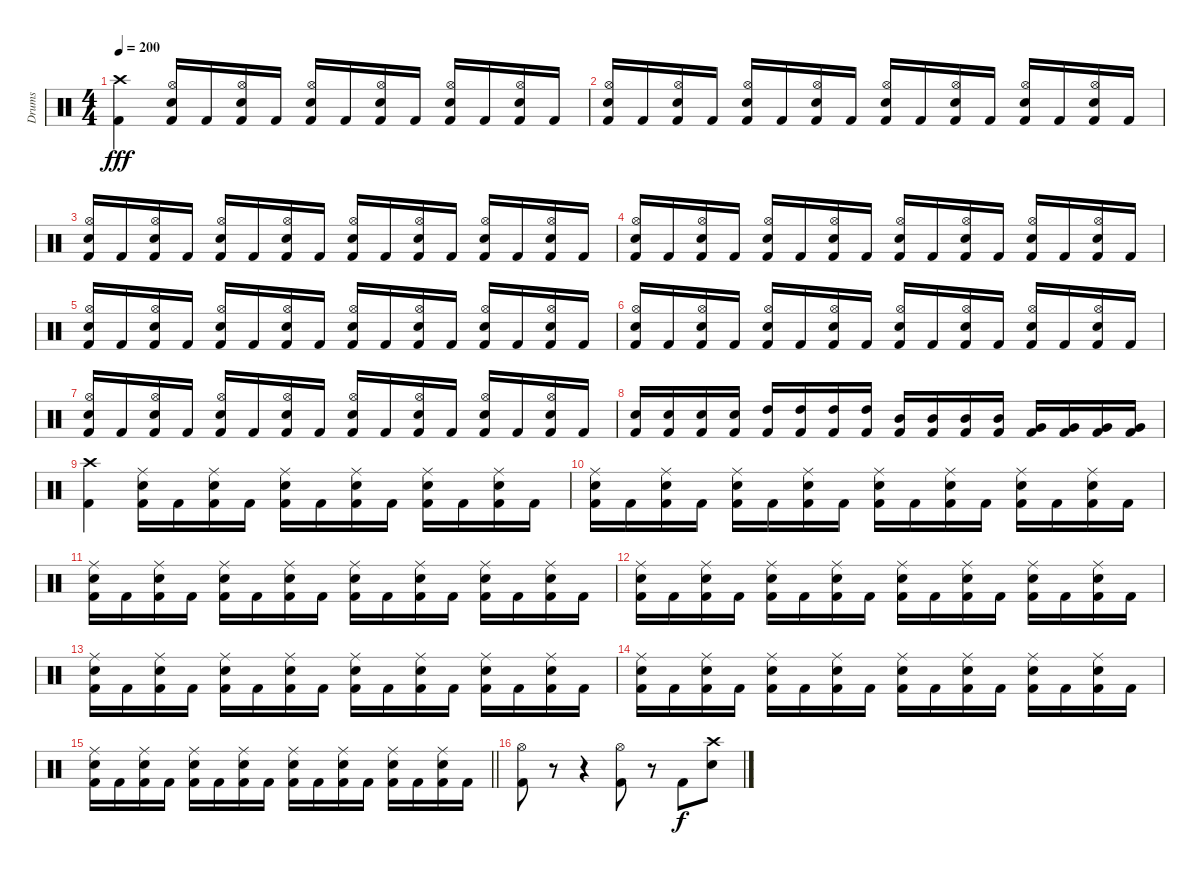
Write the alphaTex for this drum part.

\track ("Drums" "Drums") {instrument percussion}
\staff {score}
\articulation defaults
\ts (4 4)
\tempo 200
\clef neutral
\ks c
("Crash high (hit)" "Kick (hit) 2").4{dy fff} ("Hi-Hat (open)" "Electric Snare (hit)" "Kick (hit) 2").16 "Kick (hit) 2".16 ("Hi-Hat (open)" "Electric Snare (hit)" "Kick (hit) 2").16 "Kick (hit) 2".16 ("Hi-Hat (open)" "Electric Snare (hit)" "Kick (hit) 2").16 "Kick (hit) 2".16 ("Hi-Hat (open)" "Electric Snare (hit)" "Kick (hit) 2").16 "Kick (hit) 2".16 ("Hi-Hat (open)" "Electric Snare (hit)" "Kick (hit) 2").16 "Kick (hit) 2".16 ("Hi-Hat (open)" "Electric Snare (hit)" "Kick (hit) 2").16 "Kick (hit) 2".16 |
("Hi-Hat (open)" "Electric Snare (hit)" "Kick (hit) 2").16 "Kick (hit) 2".16 ("Hi-Hat (open)" "Electric Snare (hit)" "Kick (hit) 2").16 "Kick (hit) 2".16 ("Hi-Hat (open)" "Electric Snare (hit)" "Kick (hit) 2").16 "Kick (hit) 2".16 ("Hi-Hat (open)" "Electric Snare (hit)" "Kick (hit) 2").16 "Kick (hit) 2".16 ("Hi-Hat (open)" "Electric Snare (hit)" "Kick (hit) 2").16 "Kick (hit) 2".16 ("Hi-Hat (open)" "Electric Snare (hit)" "Kick (hit) 2").16 "Kick (hit) 2".16 ("Hi-Hat (open)" "Electric Snare (hit)" "Kick (hit) 2").16 "Kick (hit) 2".16 ("Hi-Hat (open)" "Electric Snare (hit)" "Kick (hit) 2").16 "Kick (hit) 2".16 |
("Hi-Hat (open)" "Electric Snare (hit)" "Kick (hit) 2").16 "Kick (hit) 2".16 ("Hi-Hat (open)" "Electric Snare (hit)" "Kick (hit) 2").16 "Kick (hit) 2".16 ("Hi-Hat (open)" "Electric Snare (hit)" "Kick (hit) 2").16 "Kick (hit) 2".16 ("Hi-Hat (open)" "Electric Snare (hit)" "Kick (hit) 2").16 "Kick (hit) 2".16 ("Hi-Hat (open)" "Electric Snare (hit)" "Kick (hit) 2").16 "Kick (hit) 2".16 ("Hi-Hat (open)" "Electric Snare (hit)" "Kick (hit) 2").16 "Kick (hit) 2".16 ("Hi-Hat (open)" "Electric Snare (hit)" "Kick (hit) 2").16 "Kick (hit) 2".16 ("Hi-Hat (open)" "Electric Snare (hit)" "Kick (hit) 2").16 "Kick (hit) 2".16 |
("Hi-Hat (open)" "Electric Snare (hit)" "Kick (hit) 2").16 "Kick (hit) 2".16 ("Hi-Hat (open)" "Electric Snare (hit)" "Kick (hit) 2").16 "Kick (hit) 2".16 ("Hi-Hat (open)" "Electric Snare (hit)" "Kick (hit) 2").16 "Kick (hit) 2".16 ("Hi-Hat (open)" "Electric Snare (hit)" "Kick (hit) 2").16 "Kick (hit) 2".16 ("Hi-Hat (open)" "Electric Snare (hit)" "Kick (hit) 2").16 "Kick (hit) 2".16 ("Hi-Hat (open)" "Electric Snare (hit)" "Kick (hit) 2").16 "Kick (hit) 2".16 ("Hi-Hat (open)" "Electric Snare (hit)" "Kick (hit) 2").16 "Kick (hit) 2".16 ("Hi-Hat (open)" "Electric Snare (hit)" "Kick (hit) 2").16 "Kick (hit) 2".16 |
("Hi-Hat (open)" "Electric Snare (hit)" "Kick (hit) 2").16 "Kick (hit) 2".16 ("Hi-Hat (open)" "Electric Snare (hit)" "Kick (hit) 2").16 "Kick (hit) 2".16 ("Hi-Hat (open)" "Electric Snare (hit)" "Kick (hit) 2").16 "Kick (hit) 2".16 ("Hi-Hat (open)" "Electric Snare (hit)" "Kick (hit) 2").16 "Kick (hit) 2".16 ("Hi-Hat (open)" "Electric Snare (hit)" "Kick (hit) 2").16 "Kick (hit) 2".16 ("Hi-Hat (open)" "Electric Snare (hit)" "Kick (hit) 2").16 "Kick (hit) 2".16 ("Hi-Hat (open)" "Electric Snare (hit)" "Kick (hit) 2").16 "Kick (hit) 2".16 ("Hi-Hat (open)" "Electric Snare (hit)" "Kick (hit) 2").16 "Kick (hit) 2".16 |
("Hi-Hat (open)" "Electric Snare (hit)" "Kick (hit) 2").16 "Kick (hit) 2".16 ("Hi-Hat (open)" "Electric Snare (hit)" "Kick (hit) 2").16 "Kick (hit) 2".16 ("Hi-Hat (open)" "Electric Snare (hit)" "Kick (hit) 2").16 "Kick (hit) 2".16 ("Hi-Hat (open)" "Electric Snare (hit)" "Kick (hit) 2").16 "Kick (hit) 2".16 ("Hi-Hat (open)" "Electric Snare (hit)" "Kick (hit) 2").16 "Kick (hit) 2".16 ("Hi-Hat (open)" "Electric Snare (hit)" "Kick (hit) 2").16 "Kick (hit) 2".16 ("Hi-Hat (open)" "Electric Snare (hit)" "Kick (hit) 2").16 "Kick (hit) 2".16 ("Hi-Hat (open)" "Electric Snare (hit)" "Kick (hit) 2").16 "Kick (hit) 2".16 |
("Hi-Hat (open)" "Electric Snare (hit)" "Kick (hit) 2").16 "Kick (hit) 2".16 ("Hi-Hat (open)" "Electric Snare (hit)" "Kick (hit) 2").16 "Kick (hit) 2".16 ("Hi-Hat (open)" "Electric Snare (hit)" "Kick (hit) 2").16 "Kick (hit) 2".16 ("Hi-Hat (open)" "Electric Snare (hit)" "Kick (hit) 2").16 "Kick (hit) 2".16 ("Hi-Hat (open)" "Electric Snare (hit)" "Kick (hit) 2").16 "Kick (hit) 2".16 ("Hi-Hat (open)" "Electric Snare (hit)" "Kick (hit) 2").16 "Kick (hit) 2".16 ("Hi-Hat (open)" "Electric Snare (hit)" "Kick (hit) 2").16 "Kick (hit) 2".16 ("Hi-Hat (open)" "Electric Snare (hit)" "Kick (hit) 2").16 "Kick (hit) 2".16 |
("Electric Snare (hit)" "Kick (hit) 2").16 ("Electric Snare (hit)" "Kick (hit) 2").16 ("Electric Snare (hit)" "Kick (hit) 2").16 ("Electric Snare (hit)" "Kick (hit) 2").16 ("High Tom (hit)" "Kick (hit) 2").16 ("High Tom (hit)" "Kick (hit) 2").16 ("High Tom (hit)" "Kick (hit) 2").16 ("High Tom (hit)" "Kick (hit) 2").16 ("Mid Tom (hit)" "Kick (hit) 2").16 ("Mid Tom (hit)" "Kick (hit) 2").16 ("Mid Tom (hit)" "Kick (hit) 2").16 ("Mid Tom (hit)" "Kick (hit) 2").16 ("Very Low Tom (hit)" "Kick (hit) 2").16 ("Very Low Tom (hit)" "Kick (hit) 2").16 ("Very Low Tom (hit)" "Kick (hit) 2").16 ("Very Low Tom (hit)" "Kick (hit) 2").16 |
("Crash high (hit)" "Kick (hit) 2").4 ("Ride (middle)" "Electric Snare (hit)" "Kick (hit) 2").16 "Kick (hit) 2".16 ("Ride (middle)" "Electric Snare (hit)" "Kick (hit) 2").16 "Kick (hit) 2".16 ("Ride (middle)" "Electric Snare (hit)" "Kick (hit) 2").16 "Kick (hit) 2".16 ("Ride (middle)" "Electric Snare (hit)" "Kick (hit) 2").16 "Kick (hit) 2".16 ("Ride (middle)" "Electric Snare (hit)" "Kick (hit) 2").16 "Kick (hit) 2".16 ("Ride (middle)" "Electric Snare (hit)" "Kick (hit) 2").16 "Kick (hit) 2".16 |
("Ride (middle)" "Electric Snare (hit)" "Kick (hit) 2").16 "Kick (hit) 2".16 ("Ride (middle)" "Electric Snare (hit)" "Kick (hit) 2").16 "Kick (hit) 2".16 ("Ride (middle)" "Electric Snare (hit)" "Kick (hit) 2").16 "Kick (hit) 2".16 ("Ride (middle)" "Electric Snare (hit)" "Kick (hit) 2").16 "Kick (hit) 2".16 ("Ride (middle)" "Electric Snare (hit)" "Kick (hit) 2").16 "Kick (hit) 2".16 ("Ride (middle)" "Electric Snare (hit)" "Kick (hit) 2").16 "Kick (hit) 2".16 ("Ride (middle)" "Electric Snare (hit)" "Kick (hit) 2").16 "Kick (hit) 2".16 ("Ride (middle)" "Electric Snare (hit)" "Kick (hit) 2").16 "Kick (hit) 2".16 |
("Ride (middle)" "Electric Snare (hit)" "Kick (hit) 2").16 "Kick (hit) 2".16 ("Ride (middle)" "Electric Snare (hit)" "Kick (hit) 2").16 "Kick (hit) 2".16 ("Ride (middle)" "Electric Snare (hit)" "Kick (hit) 2").16 "Kick (hit) 2".16 ("Ride (middle)" "Electric Snare (hit)" "Kick (hit) 2").16 "Kick (hit) 2".16 ("Ride (middle)" "Electric Snare (hit)" "Kick (hit) 2").16 "Kick (hit) 2".16 ("Ride (middle)" "Electric Snare (hit)" "Kick (hit) 2").16 "Kick (hit) 2".16 ("Ride (middle)" "Electric Snare (hit)" "Kick (hit) 2").16 "Kick (hit) 2".16 ("Ride (middle)" "Electric Snare (hit)" "Kick (hit) 2").16 "Kick (hit) 2".16 |
("Ride (middle)" "Electric Snare (hit)" "Kick (hit) 2").16 "Kick (hit) 2".16 ("Ride (middle)" "Electric Snare (hit)" "Kick (hit) 2").16 "Kick (hit) 2".16 ("Ride (middle)" "Electric Snare (hit)" "Kick (hit) 2").16 "Kick (hit) 2".16 ("Ride (middle)" "Electric Snare (hit)" "Kick (hit) 2").16 "Kick (hit) 2".16 ("Ride (middle)" "Electric Snare (hit)" "Kick (hit) 2").16 "Kick (hit) 2".16 ("Ride (middle)" "Electric Snare (hit)" "Kick (hit) 2").16 "Kick (hit) 2".16 ("Ride (middle)" "Electric Snare (hit)" "Kick (hit) 2").16 "Kick (hit) 2".16 ("Ride (middle)" "Electric Snare (hit)" "Kick (hit) 2").16 "Kick (hit) 2".16 |
("Ride (middle)" "Electric Snare (hit)" "Kick (hit) 2").16 "Kick (hit) 2".16 ("Ride (middle)" "Electric Snare (hit)" "Kick (hit) 2").16 "Kick (hit) 2".16 ("Ride (middle)" "Electric Snare (hit)" "Kick (hit) 2").16 "Kick (hit) 2".16 ("Ride (middle)" "Electric Snare (hit)" "Kick (hit) 2").16 "Kick (hit) 2".16 ("Ride (middle)" "Electric Snare (hit)" "Kick (hit) 2").16 "Kick (hit) 2".16 ("Ride (middle)" "Electric Snare (hit)" "Kick (hit) 2").16 "Kick (hit) 2".16 ("Ride (middle)" "Electric Snare (hit)" "Kick (hit) 2").16 "Kick (hit) 2".16 ("Ride (middle)" "Electric Snare (hit)" "Kick (hit) 2").16 "Kick (hit) 2".16 |
("Ride (middle)" "Electric Snare (hit)" "Kick (hit) 2").16 "Kick (hit) 2".16 ("Ride (middle)" "Electric Snare (hit)" "Kick (hit) 2").16 "Kick (hit) 2".16 ("Ride (middle)" "Electric Snare (hit)" "Kick (hit) 2").16 "Kick (hit) 2".16 ("Ride (middle)" "Electric Snare (hit)" "Kick (hit) 2").16 "Kick (hit) 2".16 ("Ride (middle)" "Electric Snare (hit)" "Kick (hit) 2").16 "Kick (hit) 2".16 ("Ride (middle)" "Electric Snare (hit)" "Kick (hit) 2").16 "Kick (hit) 2".16 ("Ride (middle)" "Electric Snare (hit)" "Kick (hit) 2").16 "Kick (hit) 2".16 ("Ride (middle)" "Electric Snare (hit)" "Kick (hit) 2").16 "Kick (hit) 2".16 |
\barLineRight lightlight
("Ride (middle)" "Electric Snare (hit)" "Kick (hit) 2").16 "Kick (hit) 2".16 ("Ride (middle)" "Electric Snare (hit)" "Kick (hit) 2").16 "Kick (hit) 2".16 ("Ride (middle)" "Electric Snare (hit)" "Kick (hit) 2").16 "Kick (hit) 2".16 ("Ride (middle)" "Electric Snare (hit)" "Kick (hit) 2").16 "Kick (hit) 2".16 ("Ride (middle)" "Electric Snare (hit)" "Kick (hit) 2").16 "Kick (hit) 2".16 ("Ride (middle)" "Electric Snare (hit)" "Kick (hit) 2").16 "Kick (hit) 2".16 ("Ride (middle)" "Electric Snare (hit)" "Kick (hit) 2").16 "Kick (hit) 2".16 ("Ride (middle)" "Electric Snare (hit)" "Kick (hit) 2").16 "Kick (hit) 2".16 |
("Hi-Hat (open)" "Kick (hit) 2").8 r.8 r.4 ("Hi-Hat (open)" "Kick (hit) 2").8 r.8 "Kick (hit) 2".8{dy f} ("Crash high (hit)" "Electric Snare (hit)").8
